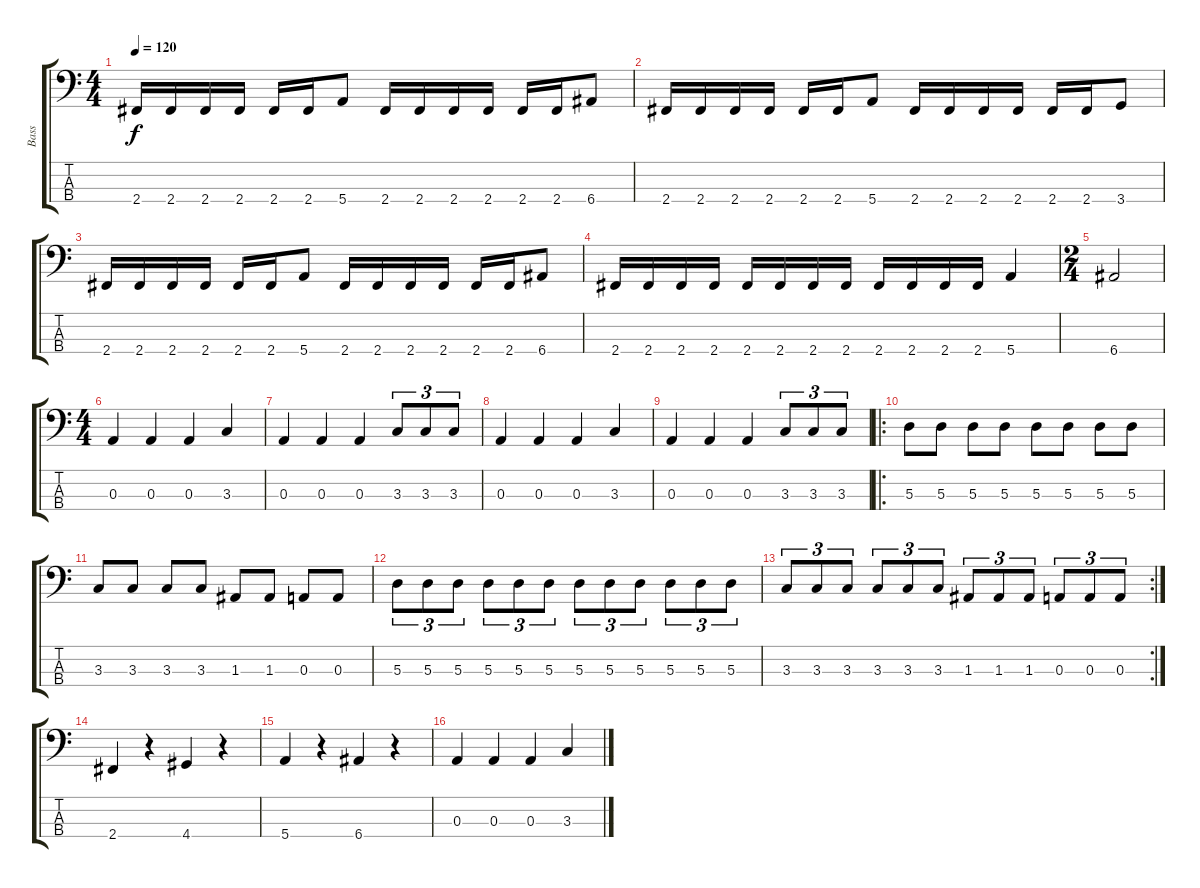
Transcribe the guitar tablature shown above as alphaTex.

\track ("Bass" "Bass") {instrument electricbassfinger}
\staff {score tabs}
\tuning (G2 D2 A1 E1) {hide}
\ts (4 4)
\tempo 120
\clef f4
\ks c
2.4.16{dy f} 2.4.16 2.4.16 2.4.16 2.4.16 2.4.16 5.4.8 2.4.16 2.4.16 2.4.16 2.4.16 2.4.16 2.4.16 6.4.8 |
2.4.16 2.4.16 2.4.16 2.4.16 2.4.16 2.4.16 5.4.8 2.4.16 2.4.16 2.4.16 2.4.16 2.4.16 2.4.16 3.4.8 |
2.4.16 2.4.16 2.4.16 2.4.16 2.4.16 2.4.16 5.4.8 2.4.16 2.4.16 2.4.16 2.4.16 2.4.16 2.4.16 6.4.8 |
2.4.16 2.4.16 2.4.16 2.4.16 2.4.16 2.4.16 2.4.16 2.4.16 2.4.16 2.4.16 2.4.16 2.4.16 5.4.4 |
\ts (2 4)
6.4.2 |
\ts (4 4)
0.3.4 0.3.4 0.3.4 3.3.4 |
0.3.4 0.3.4 0.3.4 3.3.8{tu (3 2)} 3.3.8{tu (3 2)} 3.3.8{tu (3 2)} |
0.3.4 0.3.4 0.3.4 3.3.4 |
0.3.4 0.3.4 0.3.4 3.3.8{tu (3 2)} 3.3.8{tu (3 2)} 3.3.8{tu (3 2)} |
\ro
5.3.8 5.3.8 5.3.8 5.3.8 5.3.8 5.3.8 5.3.8 5.3.8 |
3.3.8 3.3.8 3.3.8 3.3.8 1.3.8 1.3.8 0.3.8 0.3.8 |
5.3.8{tu (3 2)} 5.3.8{tu (3 2)} 5.3.8{tu (3 2)} 5.3.8{tu (3 2)} 5.3.8{tu (3 2)} 5.3.8{tu (3 2)} 5.3.8{tu (3 2)} 5.3.8{tu (3 2)} 5.3.8{tu (3 2)} 5.3.8{tu (3 2)} 5.3.8{tu (3 2)} 5.3.8{tu (3 2)} |
\rc 2
3.3.8{tu (3 2)} 3.3.8{tu (3 2)} 3.3.8{tu (3 2)} 3.3.8{tu (3 2)} 3.3.8{tu (3 2)} 3.3.8{tu (3 2)} 1.3.8{tu (3 2)} 1.3.8{tu (3 2)} 1.3.8{tu (3 2)} 0.3.8{tu (3 2)} 0.3.8{tu (3 2)} 0.3.8{tu (3 2)} |
2.4.4 r.4 4.4.4 r.4 |
5.4.4 r.4 6.4.4 r.4 |
0.3.4 0.3.4 0.3.4 3.3.4
